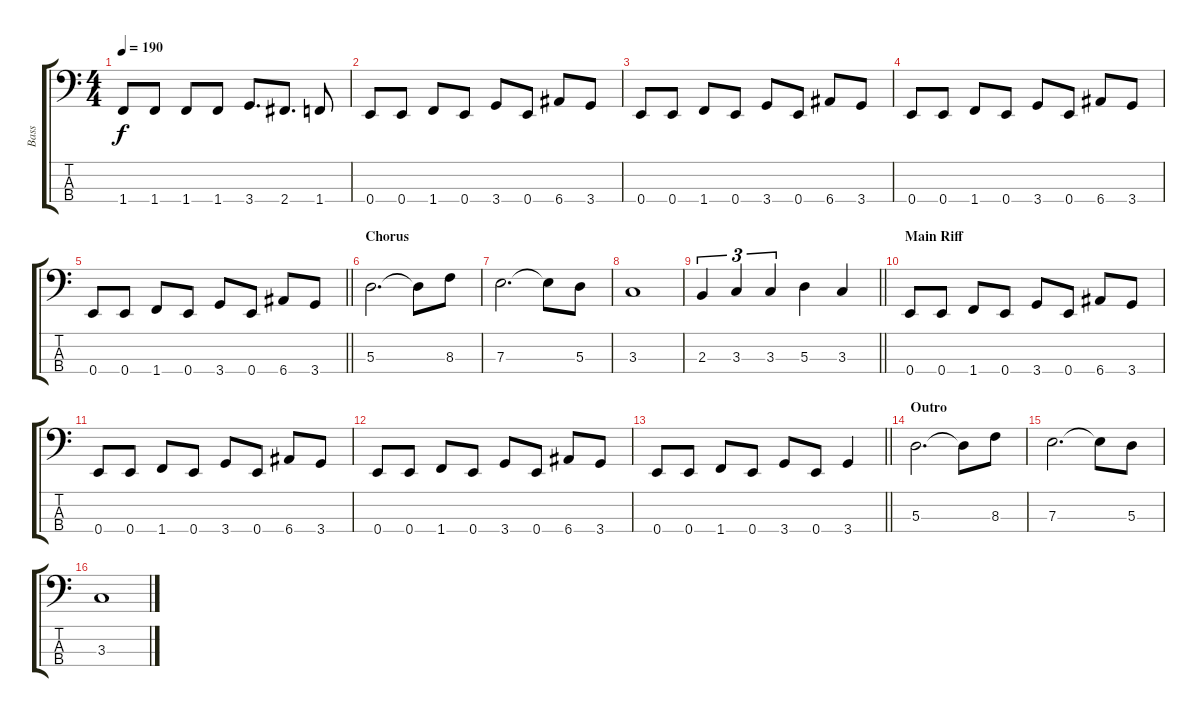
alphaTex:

\track ("Bass" "Bass") {instrument electricbasspick}
\staff {score tabs}
\tuning (G2 D2 A1 E1) {hide}
\ts (4 4)
\tempo 190
\clef f4
\ks c
1.4.8{dy f} 1.4.8 1.4.8 1.4.8 3.4.8{d} 2.4.8{d} 1.4.8 |
0.4.8 0.4.8 1.4.8 0.4.8 3.4.8 0.4.8 6.4.8 3.4.8 |
0.4.8 0.4.8 1.4.8 0.4.8 3.4.8 0.4.8 6.4.8 3.4.8 |
0.4.8 0.4.8 1.4.8 0.4.8 3.4.8 0.4.8 6.4.8 3.4.8 |
\barLineRight lightlight
0.4.8 0.4.8 1.4.8 0.4.8 3.4.8 0.4.8 6.4.8 3.4.8 |
\section ("" "Chorus")
5.3.2{d} 5.3{t}.8 8.3.8 |
7.3.2{d} 7.3{t}.8 5.3.8 |
3.3.1 |
\barLineRight lightlight
2.3.4{tu (3 2)} 3.3.4{tu (3 2)} 3.3.4{tu (3 2)} 5.3.4 3.3.4 |
\section ("" "Main Riff")
0.4.8 0.4.8 1.4.8 0.4.8 3.4.8 0.4.8 6.4.8 3.4.8 |
0.4.8 0.4.8 1.4.8 0.4.8 3.4.8 0.4.8 6.4.8 3.4.8 |
0.4.8 0.4.8 1.4.8 0.4.8 3.4.8 0.4.8 6.4.8 3.4.8 |
\barLineRight lightlight
0.4.8 0.4.8 1.4.8 0.4.8 3.4.8 0.4.8 3.4.4 |
\section ("" "Outro")
5.3.2{d} 5.3{t}.8 8.3.8 |
7.3.2{d} 7.3{t}.8 5.3.8 |
3.3.1
